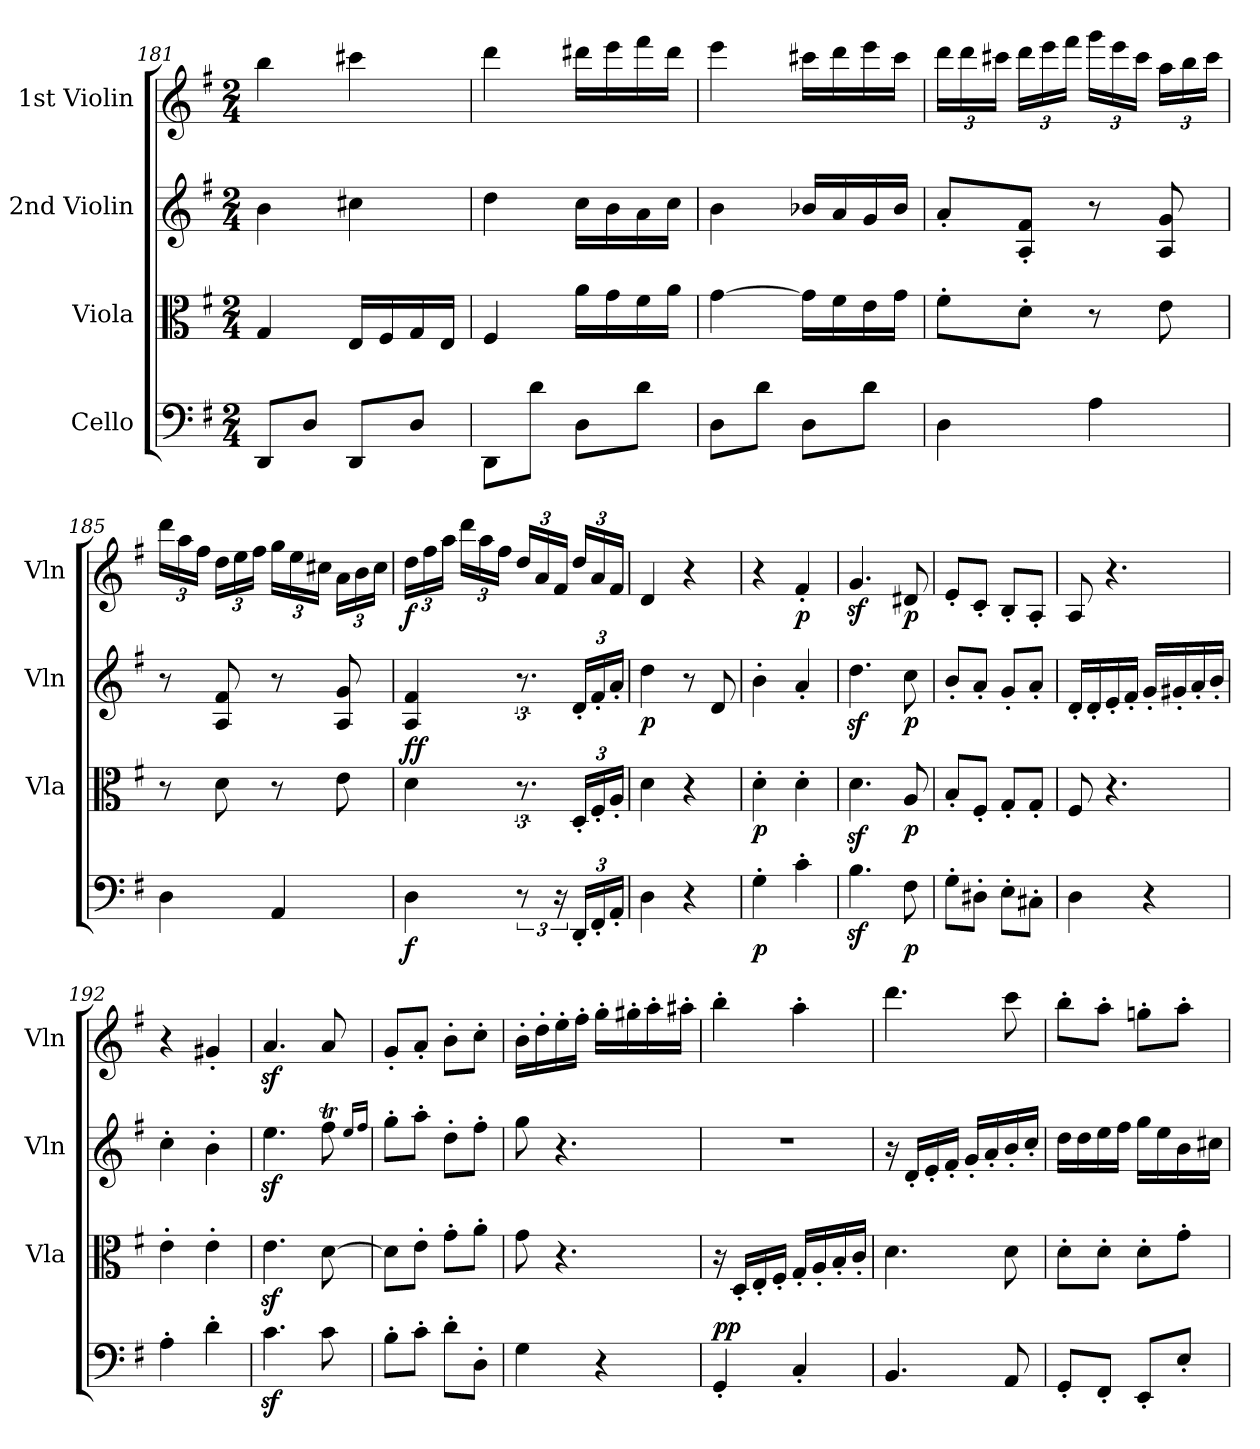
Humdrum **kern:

**kern	**dynam	**kern	**dynam	**kern	**dynam	**kern	**dynam
*part4	*part4	*part3	*part3	*part2	*part2	*part1	*part1
*staff4	*staff4	*staff3	*staff3	*staff2	*staff2	*staff1	*staff1
*I"Cello	*	*I"Viola	*	*I"2nd Violin	*	*I"1st Violin	*
*	*	*I'Vla	*	*I'Vln	*	*I'Vln	*
*clefF4	*	*clefC3	*	*clefG2	*	*clefG2	*
*k[f#]	*	*k[f#]	*	*k[f#]	*	*k[f#]	*
*G:	*	*G:	*	*G:	*	*G:	*
*M2/4	*	*M2/4	*	*M2/4	*	*M2/4	*
=181	=181	=181	=181	=181	=181	=181	=181
8DD/L	.	4G/	.	4b\	.	4bb\	.
8D/J	.	.	.	.	.	.	.
8DD/L	.	16E/LL	.	4cc#X\	.	4ccc#X\	.
.	.	16F#/	.	.	.	.	.
8D/J	.	16G/	.	.	.	.	.
.	.	16E/JJ	.	.	.	.	.
=182	=182	=182	=182	=182	=182	=182	=182
8DD\L	.	4F#/	.	4dd\	.	4ddd\	.
8d\J	.	.	.	.	.	.	.
8D\L	.	16a\LL	.	16cc\LL	.	16ddd#X\LL	.
.	.	16g\	.	16b\	.	16eee\	.
8d\J	.	16f#\	.	16a\	.	16fff#\	.
.	.	16a\JJ	.	16cc\JJ	.	16ddd#\JJ	.
=183	=183	=183	=183	=183	=183	=183	=183
8D\L	.	[4g\	.	4b\	.	4eee\	.
8d\J	.	.	.	.	.	.	.
8D\L	.	16g\LL]	.	16b-X/LL	.	16ccc#X\LL	.
.	.	16f#\	.	16a/	.	16ddd\	.
8d\J	.	16e\	.	16g/	.	16eee\	.
.	.	16g\JJ	.	16b-/JJ	.	16ccc#\JJ	.
!!LO:LB:g=z
=184	=184	=184	=184	=184	=184	=184	=184
*	*	*	*	*	*	*Xbrackettup	*
4D\	.	8f#'\L	.	8a'/L	.	24ddd\LL	.
.	.	.	.	.	.	24ddd\	.
.	.	.	.	.	.	24ccc#X\JJ	.
.	.	8d'\J	.	8A/' 8f#/'J	.	24ddd\LL	.
.	.	.	.	.	.	24eee\	.
.	.	.	.	.	.	24fff#\JJ	.
4A\	.	8r	.	8r	.	24ggg\LL	.
.	.	.	.	.	.	24eee\	.
.	.	.	.	.	.	24ccc#\JJ	.
.	.	8e\	.	8A/ 8g/	.	24aa\LL	.
.	.	.	.	.	.	24bb\	.
.	.	.	.	.	.	24ccc#\JJ	.
=185	=185	=185	=185	=185	=185	=185	=185
4D\	.	8r	.	8r	.	24ddd\LL	.
.	.	.	.	.	.	24aa\	.
.	.	.	.	.	.	24ff#\JJ	.
.	.	8d\	.	8A/ 8f#/	.	24dd\LL	.
.	.	.	.	.	.	24ee\	.
.	.	.	.	.	.	24ff#\JJ	.
4AA/	.	8r	.	8r	.	24gg\LL	.
.	.	.	.	.	.	24ee\	.
.	.	.	.	.	.	24cc#X\JJ	.
.	.	8e\	.	8A/ 8g/	.	24a\LL	.
.	.	.	.	.	.	24b\	.
.	.	.	.	.	.	24cc#\JJ	.
=186	=186	=186	=186	=186	=186	=186	=186
!	!LO:DY:b	!	!LO:DY:a	!	!	!	!
!	!	!	!LO:DY:n=1:b	!	!	!	!LO:DY:b
4D\	f	4d\	f f	4A/ 4f#/	.	24dd\LL	f
.	.	.	.	.	.	24ff#\	.
.	.	.	.	.	.	24aa\JJ	.
.	.	.	.	.	.	24ddd\LL	.
.	.	.	.	.	.	24aa\	.
.	.	.	.	.	.	24ff#\JJ	.
12r	.	12.r	.	12.r	.	24dd/LL	.
.	.	.	.	.	.	24a/	.
24r	.	.	.	.	.	24f#/JJ	.
24DD'/LL	.	24D'/LL	.	24d'/LL	.	24dd/LL	.
24FF#'/	.	24F#'/	.	24f#'/	.	24a/	.
24AA'/JJ	.	24A'/JJ	.	24a'/JJ	.	24f#/JJ	.
=187	=187	=187	=187	=187	=187	=187	=187
!	!	!	!	!	!LO:DY:b	!	!
4D\	.	4d\	.	4dd\	p	4d/	.
4r	.	4r	.	8r	.	4r	.
.	.	.	.	8d/	.	.	.
!!LO:PB:g=z
=188	=188	=188	=188	=188	=188	=188	=188
!	!LO:DY:b	!	!LO:DY:b	!	!	!	!
4G'\	p	4d'\	p	4b'\	.	4r	.
!	!	!	!	!	!	!	!LO:DY:b
4c'\	.	4d'\	.	4a'/	.	4f#'/	p
=189	=189	=189	=189	=189	=189	=189	=189
4.Bz<\	.	4.dz<\	.	4.ddz<\	.	4.gz</	.
!	!LO:DY:b	!	!LO:DY:b	!	!LO:DY:b	!	!LO:DY:b
8F#\	p	8A/	p	8cc\	p	8d#X/	p
=190	=190	=190	=190	=190	=190	=190	=190
8G'\L	.	8B'/L	.	8b'/L	.	8e'/L	.
8D#X'\J	.	8F#'/J	.	8a'/J	.	8c'/J	.
8E'\L	.	8G'/L	.	8g'/L	.	8B'/L	.
8C#X'\J	.	8G'/J	.	8a'/J	.	8A'/J	.
=191	=191	=191	=191	=191	=191	=191	=191
4D\	.	8F#/	.	16d'/LL	.	8A/	.
.	.	.	.	16d'/	.	.	.
.	.	4.r	.	16e'/	.	4.r	.
.	.	.	.	16f#'/JJ	.	.	.
4r	.	.	.	16g'/LL	.	.	.
.	.	.	.	16g#X'/	.	.	.
.	.	.	.	16a'/	.	.	.
.	.	.	.	16b'/JJ	.	.	.
=192	=192	=192	=192	=192	=192	=192	=192
4A'\	.	4e'\	.	4cc'\	.	4r	.
4d'\	.	4e'\	.	4b'\	.	4g#X'/	.
=193	=193	=193	=193	=193	=193	=193	=193
4.cz<\	.	4.ez<\	.	4.eez<\	.	4.az</	.
8c\	.	[8d\	.	8ff#t\	.	8a/	.
.	.	.	.	16qee/LL	.	.	.
.	.	.	.	16qff#/JJ	.	.	.
!!LO:PB:g=z
=194	=194	=194	=194	=194	=194	=194	=194
8B'\L	.	8d\L]	.	8gg'\L	.	8g'/L	.
8c'\J	.	8e'\J	.	8aa'\J	.	8a'/J	.
8d'\L	.	8g'\L	.	8dd'\L	.	8b'\L	.
8D'\J	.	8a'\J	.	8ff#'\J	.	8cc'\J	.
=195	=195	=195	=195	=195	=195	=195	=195
4G\	.	8g\	.	8gg\	.	16b'\LL	.
.	.	.	.	.	.	16dd'\	.
.	.	4.r	.	4.r	.	16ee'\	.
.	.	.	.	.	.	16ff#'\JJ	.
4r	.	.	.	.	.	16gg'\LL	.
.	.	.	.	.	.	16gg#X'\	.
.	.	.	.	.	.	16aa'\	.
.	.	.	.	.	.	16aa#X'\JJ	.
=196	=196	=196	=196	=196	=196	=196	=196
!	!LO:DY:b	!	!	!	!	!	!
!	!LO:DY:n=1:a	!	!	!	!	!	!
4GG'/	p p	16r	.	2r	.	4bb'\	.
.	.	16D'/LL	.	.	.	.	.
.	.	16E'/	.	.	.	.	.
.	.	16F#'/JJ	.	.	.	.	.
4C'/	.	16G'/LL	.	.	.	4aa'\	.
.	.	16A'/	.	.	.	.	.
.	.	16B'/	.	.	.	.	.
.	.	16c'/JJ	.	.	.	.	.
=197	=197	=197	=197	=197	=197	=197	=197
4.BB/	.	4.d\	.	16r	.	4.ddd\	.
.	.	.	.	16d'/LL	.	.	.
.	.	.	.	16e'/	.	.	.
.	.	.	.	16f#'/JJ	.	.	.
.	.	.	.	16g'/LL	.	.	.
.	.	.	.	16a'/	.	.	.
8AA/	.	8d\	.	16b'/	.	8ccc\	.
.	.	.	.	16cc'/JJ	.	.	.
=198	=198	=198	=198	=198	=198	=198	=198
8GG'/L	.	8d'\L	.	16dd\LL	.	8bb'\L	.
.	.	.	.	16dd\	.	.	.
8FF#'/J	.	8d'\J	.	16ee\	.	8aa'\J	.
.	.	.	.	16ff#\JJ	.	.	.
8EE'/L	.	8d'\L	.	16gg\LL	.	8ggn'\L	.
.	.	.	.	16ee\	.	.	.
8E'/J	.	8g'\J	.	16b\	.	8aa'\J	.
.	.	.	.	16cc#X\JJ	.	.	.
=	=	=	=	=	=	=	=
*-	*-	*-	*-	*-	*-	*-	*-
